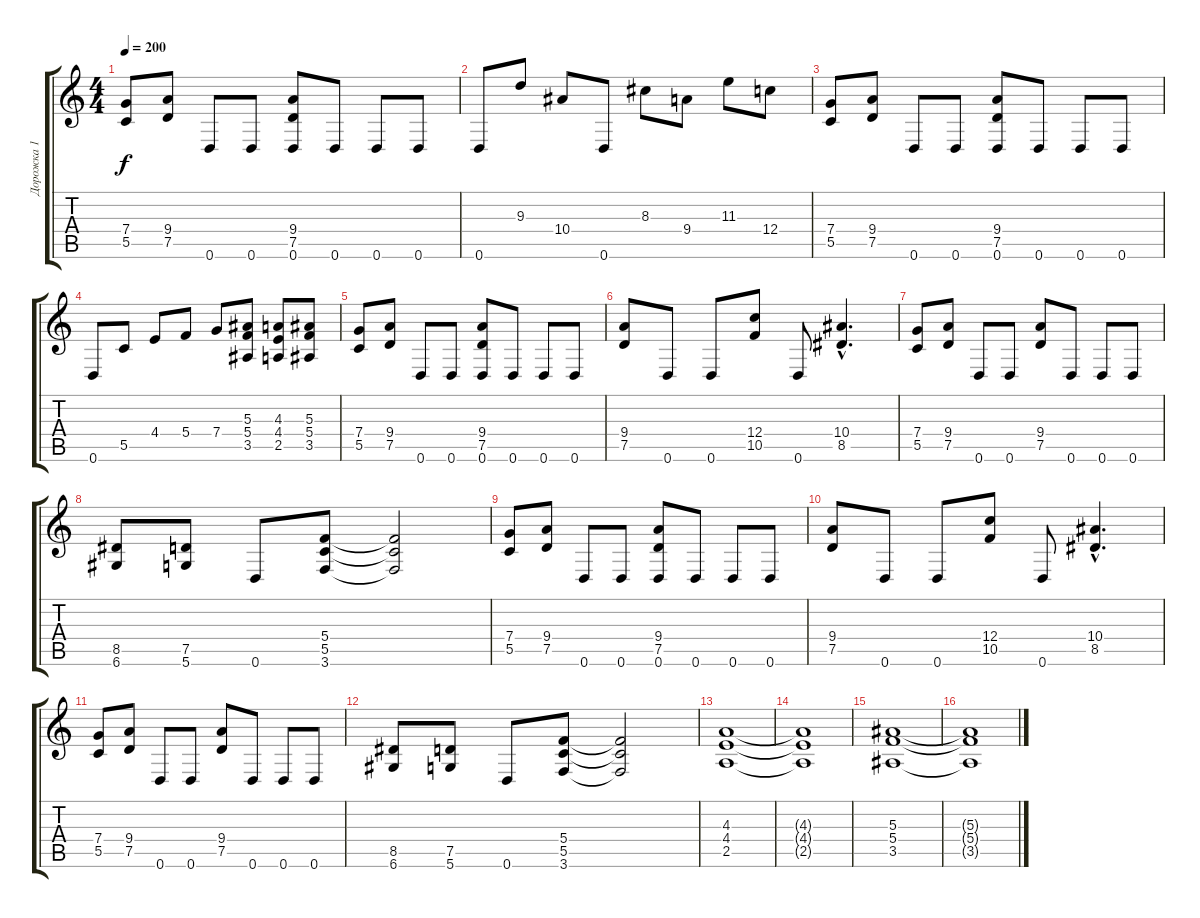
\track ("Дорожка 1" "Дорожка 1") {instrument distortionguitar}
\staff {score tabs}
\tuning (D4 A3 F3 C3 G2 D2) {hide}
\ts (4 4)
\tempo 200
\clef g2
\ks c
(7.4 5.5).8{dy f} (9.4 7.5).8 0.6.8 0.6.8 (9.4 7.5 0.6).8 0.6.8 0.6.8 0.6.8 |
0.6.8 9.3.8 10.4.8 0.6.8 8.3.8 9.4.8 11.3.8 12.4.8 |
(7.4 5.5).8 (9.4 7.5).8 0.6.8 0.6.8 (9.4 7.5 0.6).8 0.6.8 0.6.8 0.6.8 |
0.6.8 5.5.8 4.4.8 5.4.8 7.4.8 (5.3 5.4 3.5).8 (4.3 4.4 2.5).8 (5.3 5.4 3.5).8 |
(7.4 5.5).8 (9.4 7.5).8 0.6.8 0.6.8 (9.4 7.5 0.6).8 0.6.8 0.6.8 0.6.8 |
(9.4 7.5).8 0.6.8 0.6.8 (12.4 10.5).8 0.6.8 (10.4{hac} 8.5{hac}).4{d} |
(7.4 5.5).8 (9.4 7.5).8 0.6.8 0.6.8 (9.4 7.5).8 0.6.8 0.6.8 0.6.8 |
(8.5 6.6).8 (7.5 5.6).8 0.6.8 (5.4 5.5 3.6).8 (5.4{t} 5.5{t} 3.6{t}).2 |
(7.4 5.5).8 (9.4 7.5).8 0.6.8 0.6.8 (9.4 7.5 0.6).8 0.6.8 0.6.8 0.6.8 |
(9.4 7.5).8 0.6.8 0.6.8 (12.4 10.5).8 0.6.8 (10.4{hac} 8.5{hac}).4{d} |
(7.4 5.5).8 (9.4 7.5).8 0.6.8 0.6.8 (9.4 7.5).8 0.6.8 0.6.8 0.6.8 |
(8.5 6.6).8 (7.5 5.6).8 0.6.8 (5.4 5.5 3.6).8 (5.4{t} 5.5{t} 3.6{t}).2 |
(4.3 4.4 2.5).1 |
(4.3{t} 4.4{t} 2.5{t}).1 |
(5.3 5.4 3.5).1 |
(5.3{t} 5.4{t} 3.5{t}).1
